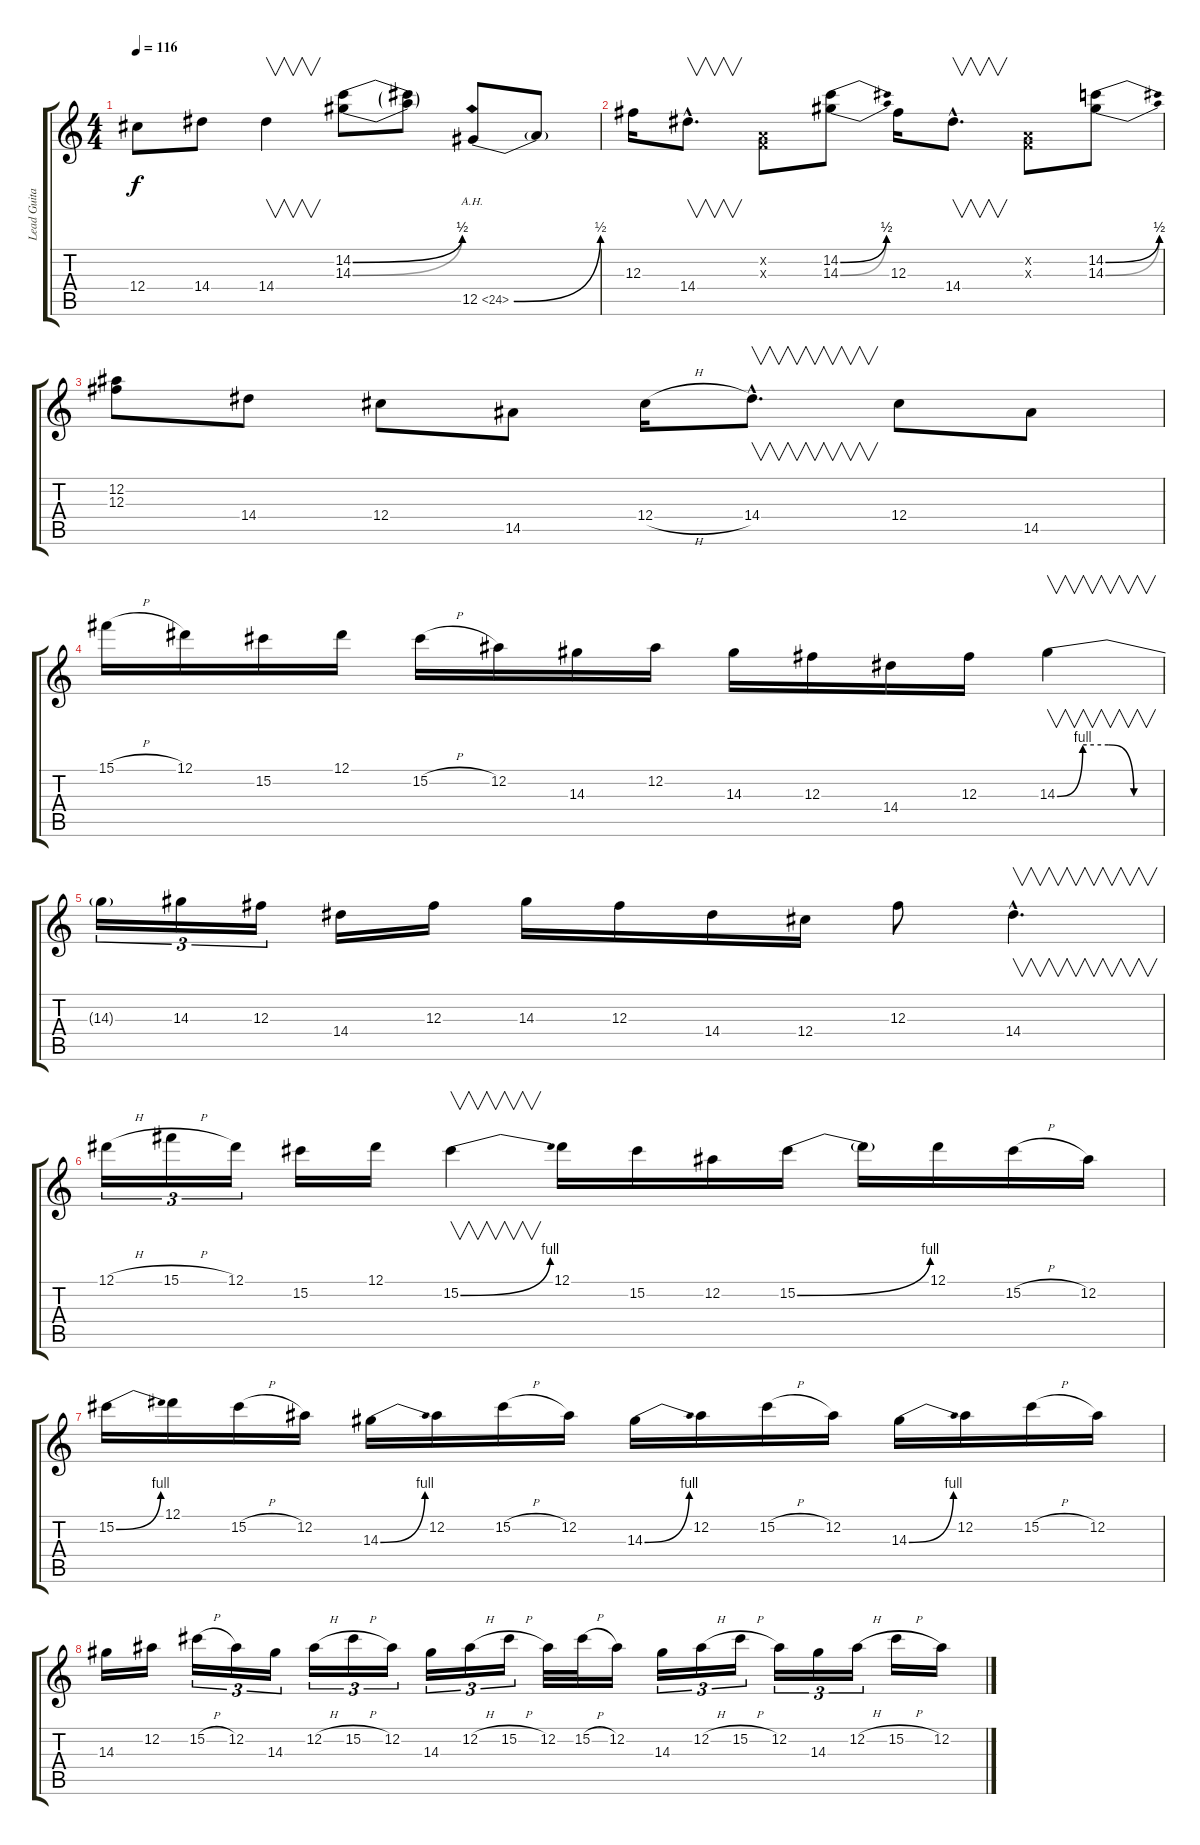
\track ("Lead Guitar" "Lead Guita") {instrument distortionguitar}
\staff {score tabs}
\tuning (Eb4 Bb3 Gb3 Db3 Ab2 Eb2) {hide}
\ts (4 4)
\tempo 116
\clef g2
\ks c
12.4{t}.8{dy f} 14.4.8 14.4.4{v} (14.2{be (bend 0 0 60 2)} 14.3{be (bend 0 0 60 2)}).8 (14.2{t} 14.3{t}).8 12.5{be (bend 0 0 60 2) ah 12}.8 12.5{t}.8 |
12.3.16 14.4{hac}.8{v d} (-1.2{x} -1.3{x}).8 (14.2{be (bend 0 0 60 2)} 14.3{be (bend 0 0 60 2)}).8 12.3.16 14.4{hac}.8{v d} (-1.2{x} -1.3{x}).8 (14.2{be (bend 0 0 60 2)} 14.3{be (bend 0 0 60 2)}).8 |
(12.2 12.3).8 14.4.8 12.4.8 14.5.8 12.4{h}.16 14.4{hac}.8{v d} 12.4.8 14.5.8 |
15.1{h}.16 12.1.16 15.2.16 12.1.16 15.2{h}.16 12.2.16 14.3.16 12.2.16 14.3.16 12.3.16 14.4.16 12.3.16 14.3{be (custom 0 0 15 4 30 4 45 0 60 0)}.4{v} |
14.3{t}.16{tu (3 2)} 14.3.16{tu (3 2)} 12.3.16{tu (3 2)} 14.4.16 12.3.16 14.3.16 12.3.16 14.4.16 12.4.16 12.3.8 14.4{hac}.4{v d} |
12.1{h}.16{tu (3 2)} 15.1{h}.16{tu (3 2)} 12.1.16{tu (3 2)} 15.2.16 12.1.16 15.2{be (bend 0 0 60 4)}.4{v} 12.1.16 15.2.16 12.2.16 15.2{be (bend 0 0 60 4)}.16 15.2{t}.16 12.1.16 15.2{h}.16 12.2.16 |
15.2{be (bend 0 0 60 4)}.16 12.1.16 15.2{h}.16 12.2.16 14.3{be (bend 0 0 60 4)}.16 12.2.16 15.2{h}.16 12.2.16 14.3{be (bend 0 0 60 4)}.16 12.2.16 15.2{h}.16 12.2.16 14.3{be (bend 0 0 60 4)}.16 12.2.16 15.2{h}.16 12.2.16 |
14.3.16 12.2.16 15.2{h}.16{tu (3 2)} 12.2.16{tu (3 2)} 14.3.16{tu (3 2)} 12.2{h}.16{tu (3 2)} 15.2{h}.16{tu (3 2)} 12.2.16{tu (3 2)} 14.3.16{tu (3 2)} 12.2{h}.16{tu (3 2)} 15.2{h}.16{tu (3 2)} 12.2.32 15.2{h}.32 12.2.16 14.3.16{tu (3 2)} 12.2{h}.16{tu (3 2)} 15.2{h}.16{tu (3 2)} 12.2.16{tu (3 2)} 14.3.16{tu (3 2)} 12.2{h}.16{tu (3 2)} 15.2{h}.16 12.2.16
